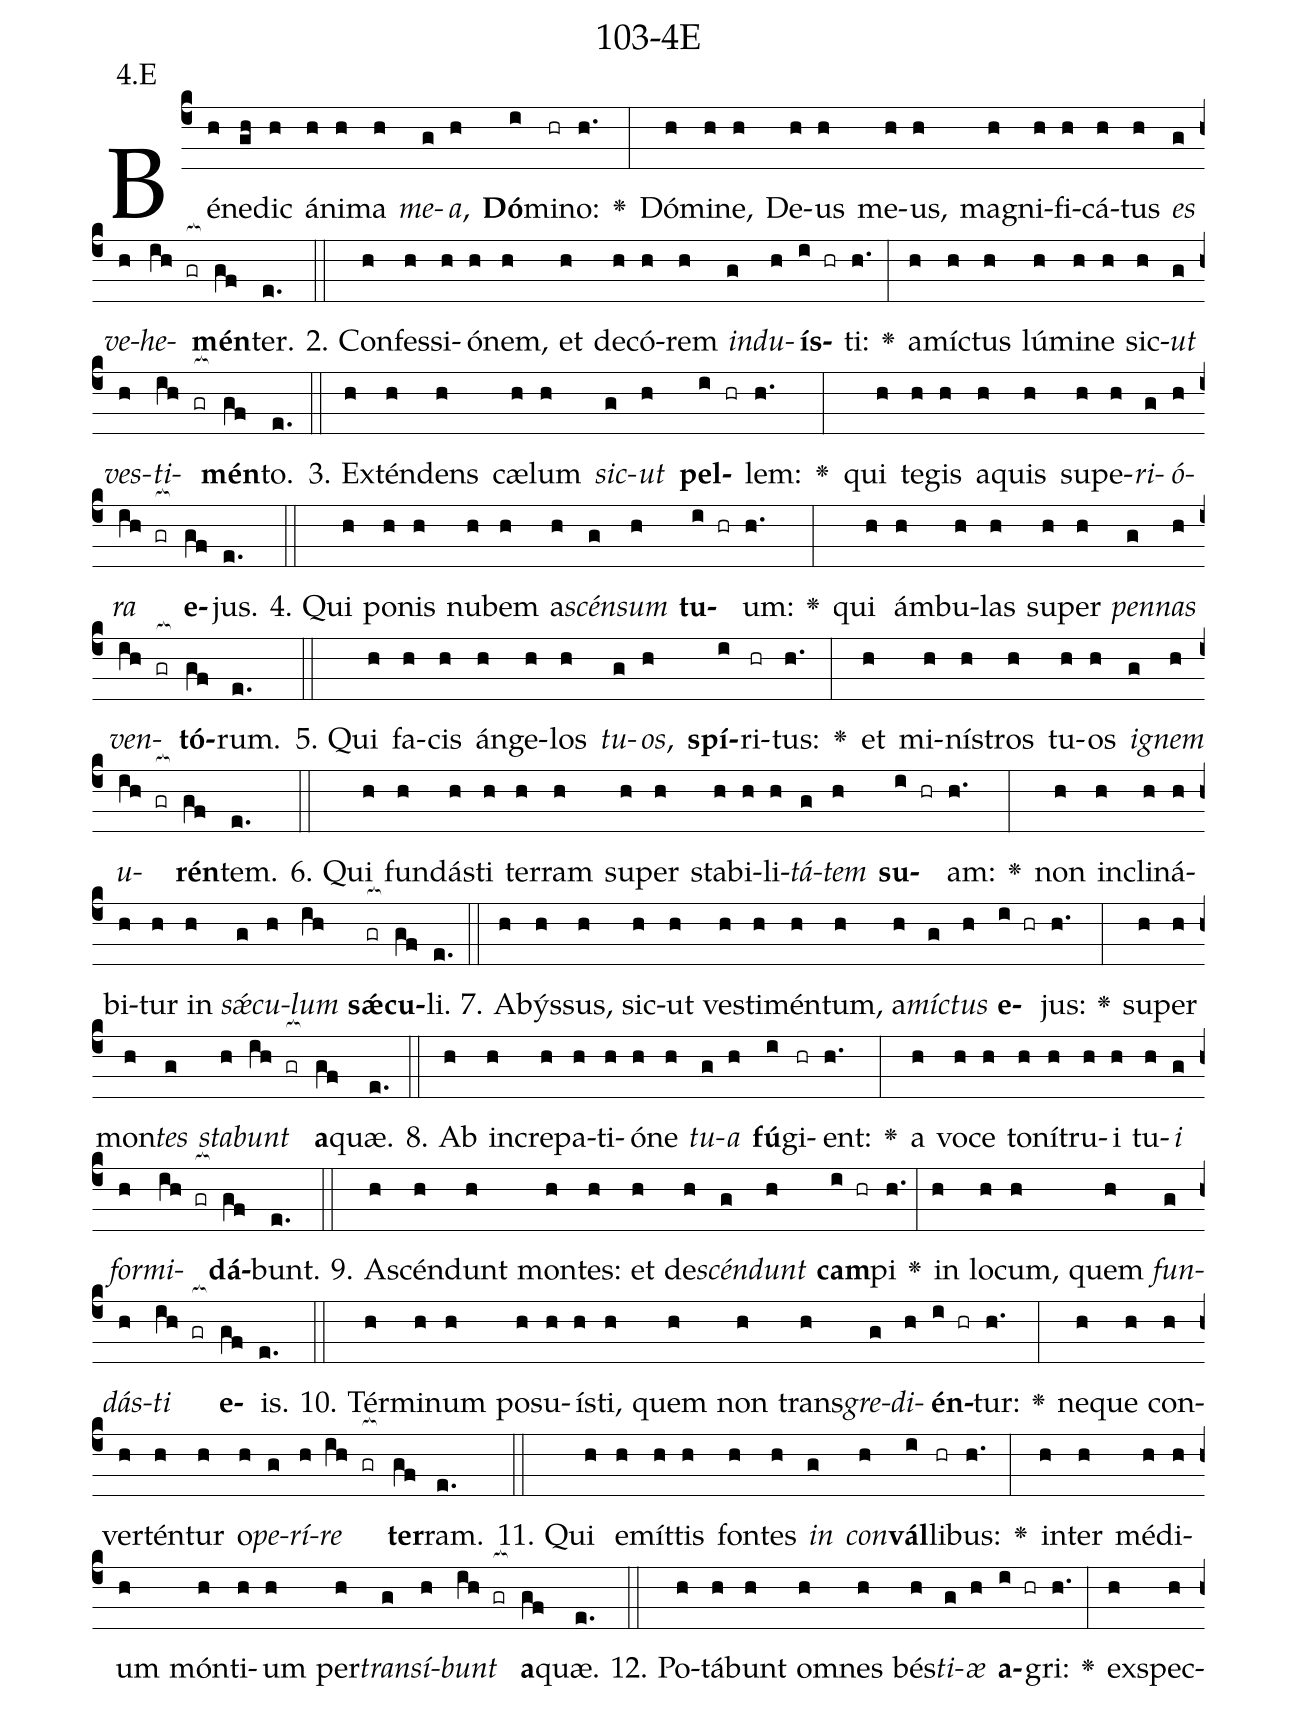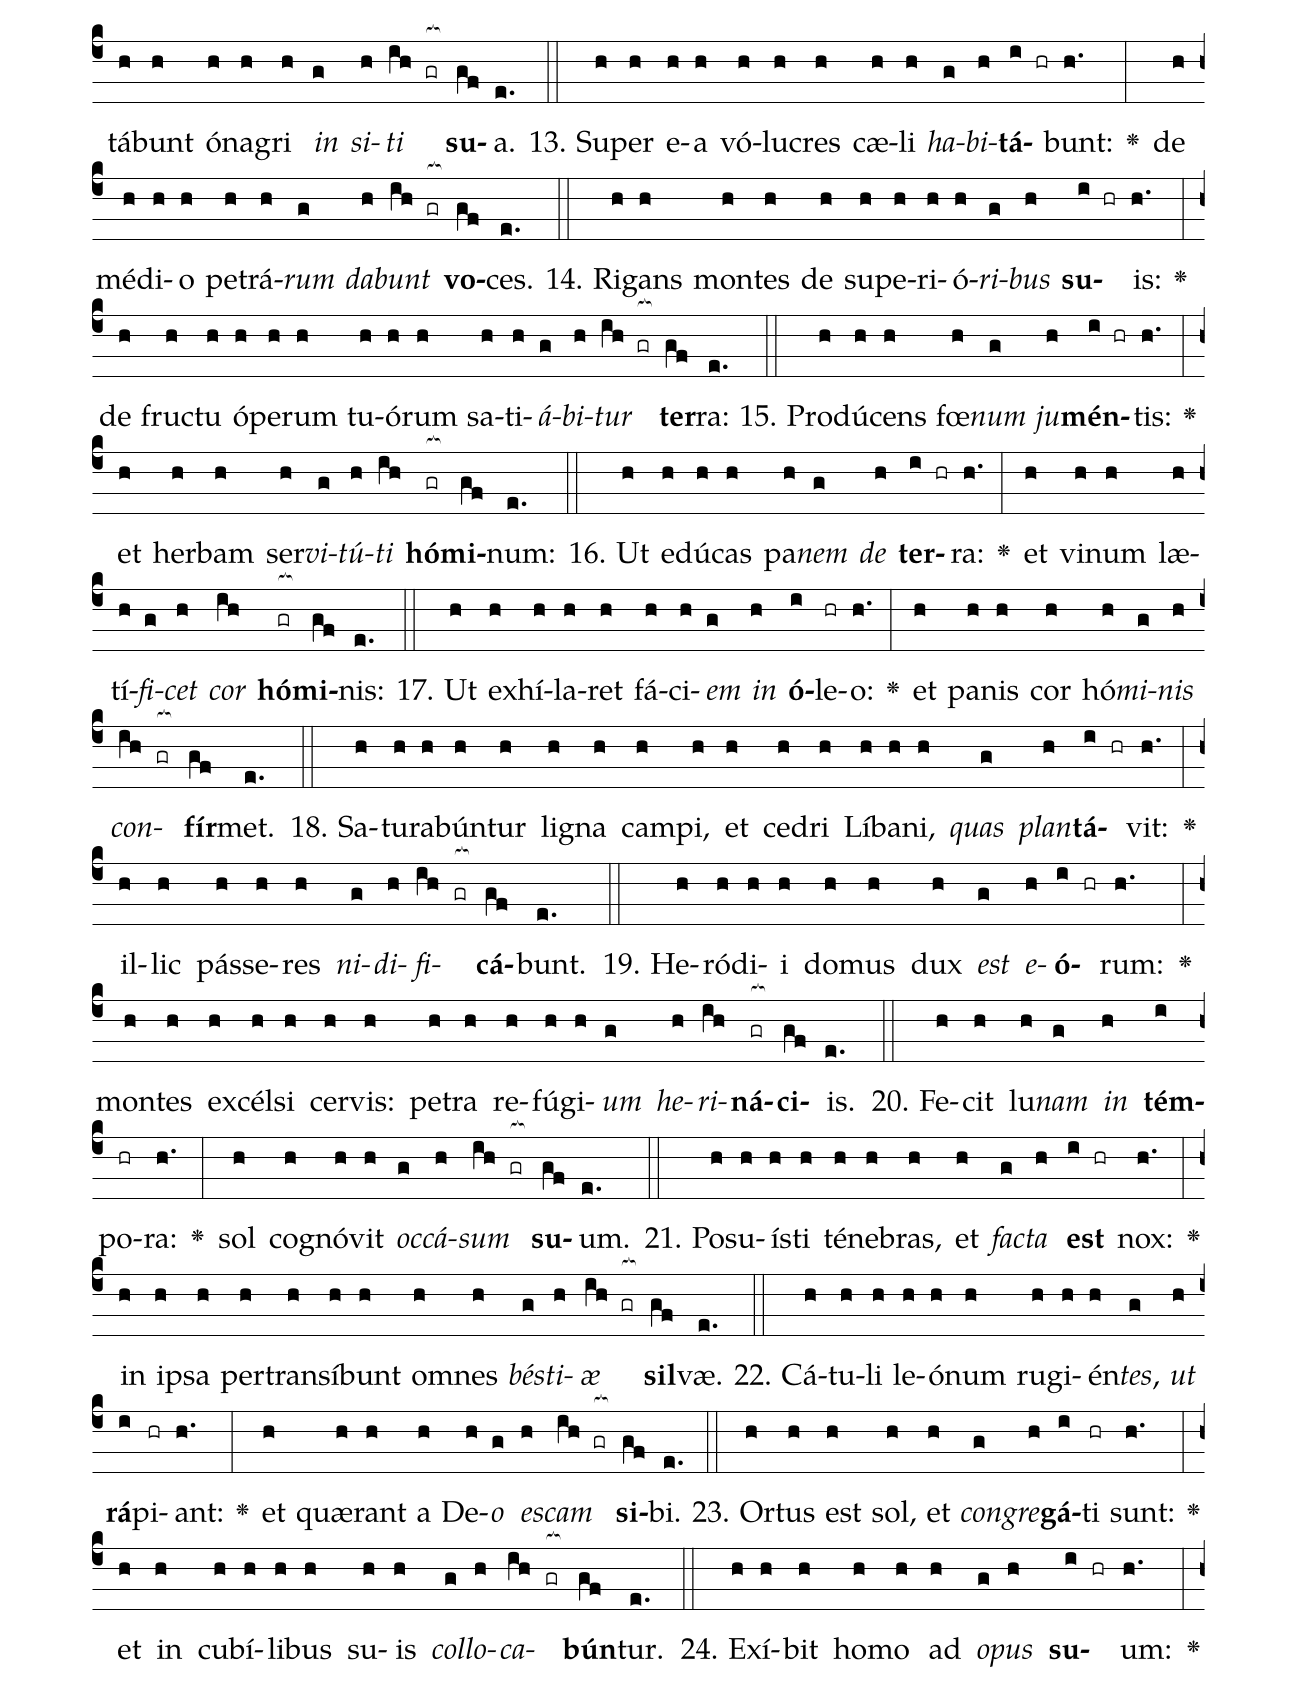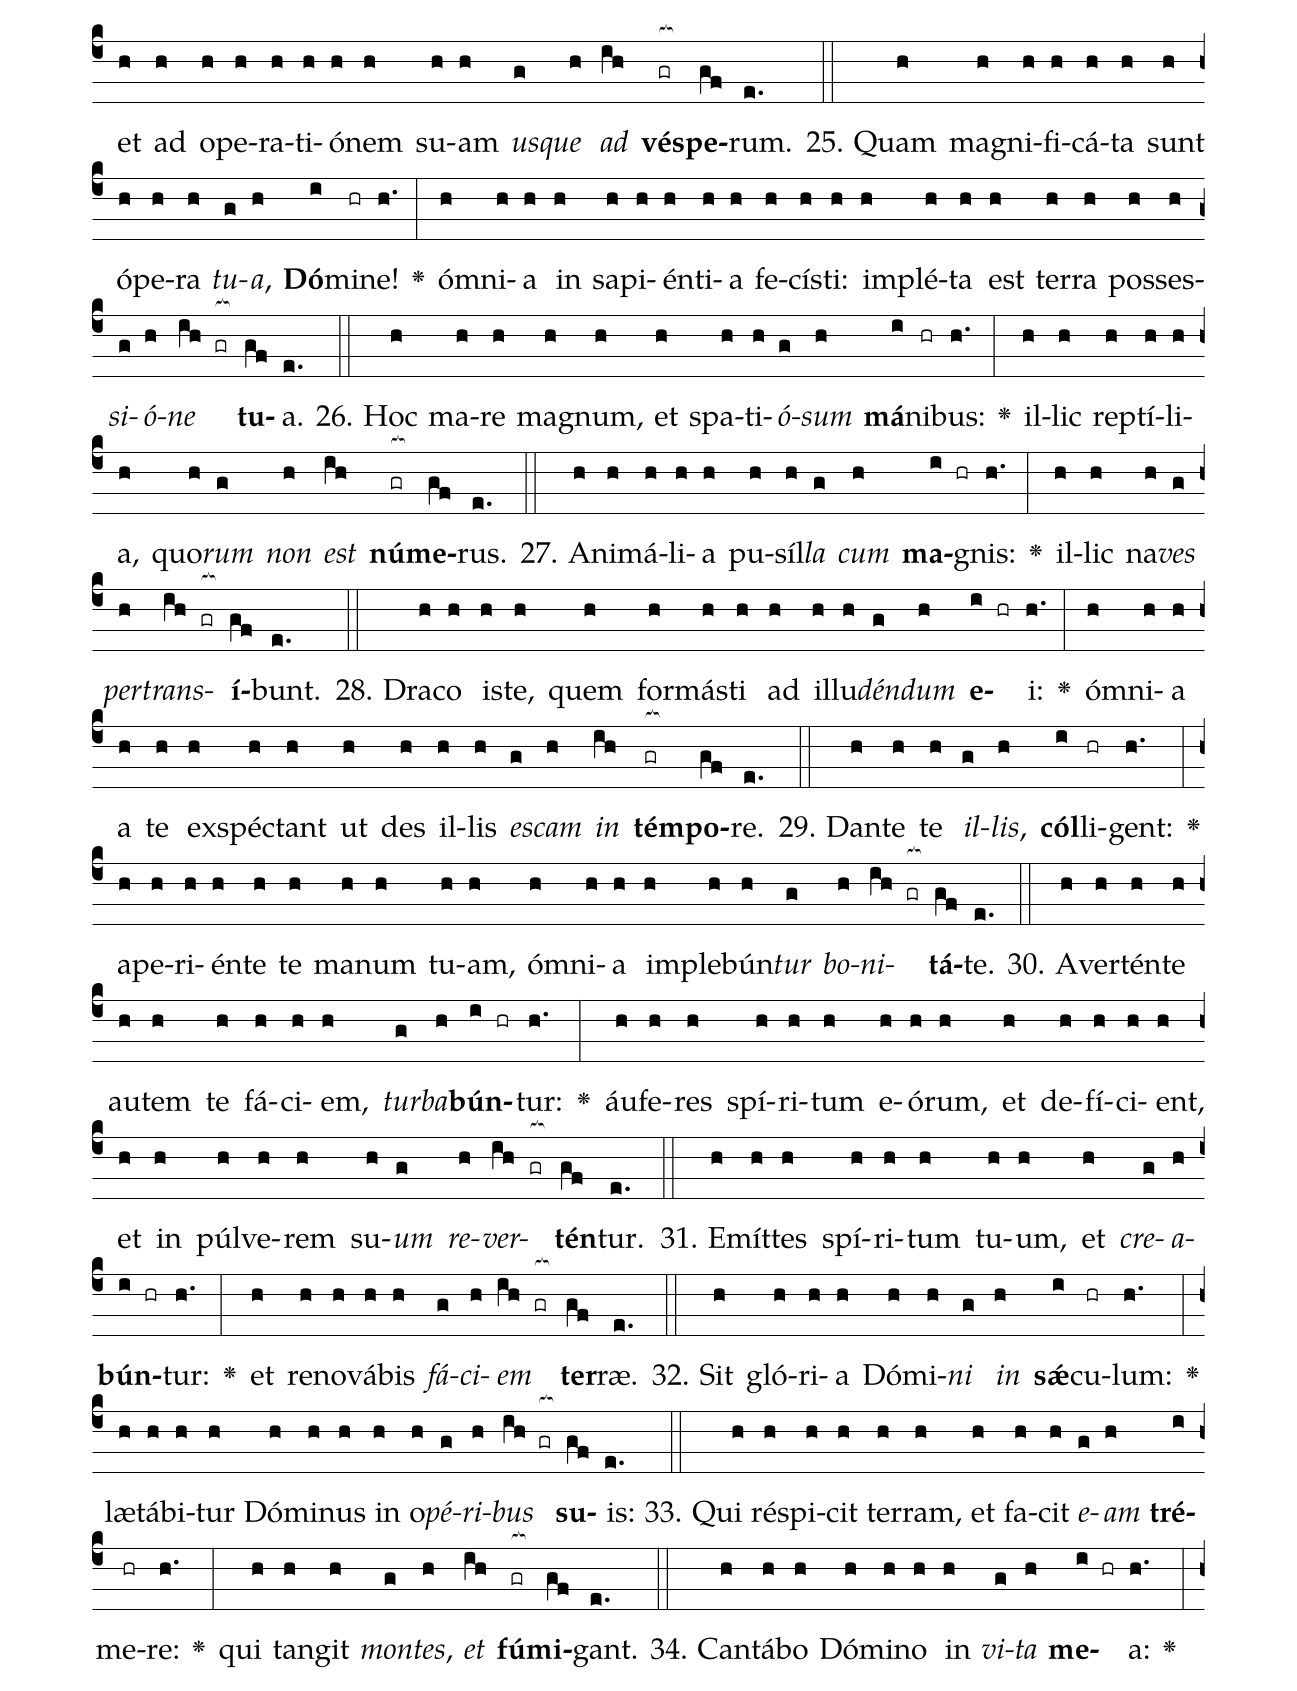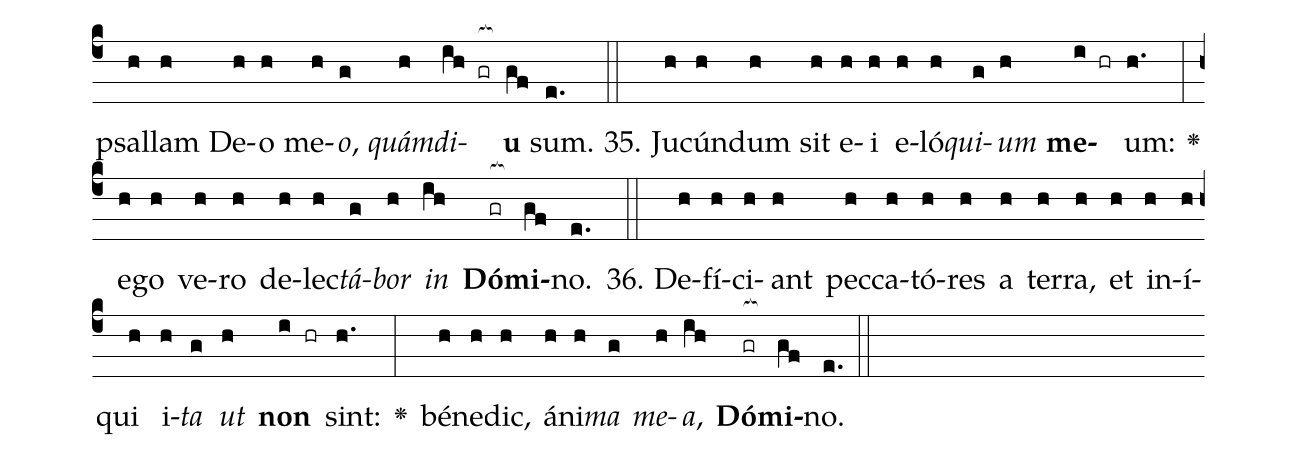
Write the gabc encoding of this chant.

name: 103-4E;
annotation: 4.E;
%%
(c4)Bé(h)ne(gh)dic(h) á(h)ni(h)ma(h) <i>me</i>(g)<i>a</i>,(h) <b>Dó</b>(i)mi(hr)no:(h.) <v>\greheightstar</v>(:) Dó(h)mi(h)ne,(h) De(h)us(h) me(h)us,(h) ma(h)gni(h)fi(h)cá(h)tus(h) <i>es</i>(g) <i>ve</i>(h)<i>he</i>(ih gr[ocb:1{])<b>mén</b>(gf[ocb:0}])ter.(e.) (::)
2. Con(h)fes(h)si(h)ó(h)nem,(h) et(h) de(h)có(h)rem(h) <i>ind</i>(g)<i>u</i>(h)<b>ís</b>(i hr)ti:(h.) <v>\greheightstar</v>(:) a(h)míc(h)tus(h) lú(h)mi(h)ne(h) sic(h)<i>ut</i>(g) <i>ves</i>(h)<i>ti</i>(ih gr[ocb:1{])<b>mén</b>(gf[ocb:0}])to.(e.) (::)
3. Ex(h)tén(h)dens(h) cæ(h)lum(h) <i>sic</i>(g)<i>ut</i>(h) <b>pel</b>(i hr)lem:(h.) <v>\greheightstar</v>(:) qui(h) te(h)gis(h) a(h)quis(h) su(h)pe(h)<i>ri</i>(g)<i>ó</i>(h)<i>ra</i>(ih gr[ocb:1{]) <b>e</b>(gf[ocb:0}])jus.(e.) (::)
4. Qui(h) po(h)nis(h) nu(h)bem(h) a(h)<i>scén</i>(g)<i>sum</i>(h) <b>tu</b>(i hr)um:(h.) <v>\greheightstar</v>(:) qui(h) ám(h)bu(h)las(h) su(h)per(h) <i>pen</i>(g)<i>nas</i>(h) <i>ven</i>(ih gr[ocb:1{])<b>tó</b>(gf[ocb:0}])rum.(e.) (::)
5. Qui(h) fa(h)cis(h) án(h)ge(h)los(h) <i>tu</i>(g)<i>os</i>,(h) <b>spí</b>(i)ri(hr)tus:(h.) <v>\greheightstar</v>(:) et(h) mi(h)nís(h)tros(h) tu(h)os(h) <i>i</i>(g)<i>gnem</i>(h) <i>u</i>(ih gr[ocb:1{])<b>rén</b>(gf[ocb:0}])tem.(e.) (::)
6. Qui(h) fun(h)dás(h)ti(h) ter(h)ram(h) su(h)per(h) sta(h)bi(h)li(h)<i>tá</i>(g)<i>tem</i>(h) <b>su</b>(i hr)am:(h.) <v>\greheightstar</v>(:) non(h) in(h)cli(h)ná(h)bi(h)tur(h) in(h) <i>sǽ</i>(g)<i>cu</i>(h)<i>lum</i>(ih) <b>sǽ</b>(gr[ocb:1{])<b>cu</b>(gf[ocb:0}])li.(e.) (::)
7. A(h)býs(h)sus,(h) sic(h)ut(h) ves(h)ti(h)mén(h)tum,(h) a(h)<i>míc</i>(g)<i>tus</i>(h) <b>e</b>(i hr)jus:(h.) <v>\greheightstar</v>(:) su(h)per(h) mon(h)<i>tes</i>(g) <i>sta</i>(h)<i>bunt</i>(ih gr[ocb:1{]) <b>a</b>(gf[ocb:0}])quæ.(e.) (::)
8. Ab(h) in(h)cre(h)pa(h)ti(h)ó(h)ne(h) <i>tu</i>(g)<i>a</i>(h) <b>fú</b>(i)gi(hr)ent:(h.) <v>\greheightstar</v>(:) a(h) vo(h)ce(h) to(h)ní(h)tru(h)i(h) tu(h)<i>i</i>(g) <i>for</i>(h)<i>mi</i>(ih gr[ocb:1{])<b>dá</b>(gf[ocb:0}])bunt.(e.) (::)
9. A(h)scén(h)dunt(h) mon(h)tes:(h) et(h) de(h)<i>scén</i>(g)<i>dunt</i>(h) <b>cam</b>(i hr)pi(h.) <v>\greheightstar</v>(:) in(h) lo(h)cum,(h) quem(h) <i>fun</i>(g)<i>dás</i>(h)<i>ti</i>(ih gr[ocb:1{]) <b>e</b>(gf[ocb:0}])is.(e.) (::)
10. Tér(h)mi(h)num(h) po(h)su(h)ís(h)ti,(h) quem(h) non(h) trans(h)<i>gre</i>(g)<i>di</i>(h)<b>én</b>(i hr)tur:(h.) <v>\greheightstar</v>(:) ne(h)que(h) con(h)ver(h)tén(h)tur(h) o(h)<i>pe</i>(g)<i>rí</i>(h)<i>re</i>(ih gr[ocb:1{]) <b>ter</b>(gf[ocb:0}])ram.(e.) (::)
11. Qui(h) e(h)mít(h)tis(h) fon(h)tes(h) <i>in</i>(g) <i>con</i>(h)<b>vál</b>(i)li(hr)bus:(h.) <v>\greheightstar</v>(:) in(h)ter(h) mé(h)di(h)um(h) món(h)ti(h)um(h) per(h)<i>trans</i>(g)<i>í</i>(h)<i>bunt</i>(ih gr[ocb:1{]) <b>a</b>(gf[ocb:0}])quæ.(e.) (::)
12. Po(h)tá(h)bunt(h) om(h)nes(h) bés(h)<i>ti</i>(g)<i>æ</i>(h) <b>a</b>(i hr)gri:(h.) <v>\greheightstar</v>(:) ex(h)spec(h)tá(h)bunt(h) ó(h)na(h)gri(h) <i>in</i>(g) <i>si</i>(h)<i>ti</i>(ih gr[ocb:1{]) <b>su</b>(gf[ocb:0}])a.(e.) (::)
13. Su(h)per(h) e(h)a(h) vó(h)lu(h)cres(h) cæ(h)li(h) <i>ha</i>(g)<i>bi</i>(h)<b>tá</b>(i hr)bunt:(h.) <v>\greheightstar</v>(:) de(h) mé(h)di(h)o(h) pe(h)trá(h)<i>rum</i>(g) <i>da</i>(h)<i>bunt</i>(ih gr[ocb:1{]) <b>vo</b>(gf[ocb:0}])ces.(e.) (::)
14. Ri(h)gans(h) mon(h)tes(h) de(h) su(h)pe(h)ri(h)ó(h)<i>ri</i>(g)<i>bus</i>(h) <b>su</b>(i hr)is:(h.) <v>\greheightstar</v>(:) de(h) fruc(h)tu(h) ó(h)pe(h)rum(h) tu(h)ó(h)rum(h) sa(h)ti(h)<i>á</i>(g)<i>bi</i>(h)<i>tur</i>(ih gr[ocb:1{]) <b>ter</b>(gf[ocb:0}])ra:(e.) (::)
15. Pro(h)dú(h)cens(h) fœ(h)<i>num</i>(g) <i>ju</i>(h)<b>mén</b>(i hr)tis:(h.) <v>\greheightstar</v>(:) et(h) her(h)bam(h) ser(h)<i>vi</i>(g)<i>tú</i>(h)<i>ti</i>(ih) <b>hó</b>(gr[ocb:1{])<b>mi</b>(gf[ocb:0}])num:(e.) (::)
16. Ut(h) e(h)dú(h)cas(h) pa(h)<i>nem</i>(g) <i>de</i>(h) <b>ter</b>(i hr)ra:(h.) <v>\greheightstar</v>(:) et(h) vi(h)num(h) læ(h)tí(h)<i>fi</i>(g)<i>cet</i>(h) <i>cor</i>(ih) <b>hó</b>(gr[ocb:1{])<b>mi</b>(gf[ocb:0}])nis:(e.) (::)
17. Ut(h) ex(h)hí(h)la(h)ret(h) fá(h)ci(h)<i>em</i>(g) <i>in</i>(h) <b>ó</b>(i)le(hr)o:(h.) <v>\greheightstar</v>(:) et(h) pa(h)nis(h) cor(h) hó(h)<i>mi</i>(g)<i>nis</i>(h) <i>con</i>(ih gr[ocb:1{])<b>fír</b>(gf[ocb:0}])met.(e.) (::)
18. Sa(h)tu(h)ra(h)bún(h)tur(h) li(h)gna(h) cam(h)pi,(h) et(h) ce(h)dri(h) Lí(h)ba(h)ni,(h) <i>quas</i>(g) <i>plan</i>(h)<b>tá</b>(i hr)vit:(h.) <v>\greheightstar</v>(:) il(h)lic(h) pás(h)se(h)res(h) <i>ni</i>(g)<i>di</i>(h)<i>fi</i>(ih gr[ocb:1{])<b>cá</b>(gf[ocb:0}])bunt.(e.) (::)
19. He(h)ró(h)di(h)i(h) do(h)mus(h) dux(h) <i>est</i>(g) <i>e</i>(h)<b>ó</b>(i hr)rum:(h.) <v>\greheightstar</v>(:) mon(h)tes(h) ex(h)cél(h)si(h) cer(h)vis:(h) pe(h)tra(h) re(h)fú(h)gi(h)<i>um</i>(g) <i>he</i>(h)<i>ri</i>(ih)<b>ná</b>(gr[ocb:1{])<b>ci</b>(gf[ocb:0}])is.(e.) (::)
20. Fe(h)cit(h) lu(h)<i>nam</i>(g) <i>in</i>(h) <b>tém</b>(i)po(hr)ra:(h.) <v>\greheightstar</v>(:) sol(h) co(h)gnó(h)vit(h) <i>oc</i>(g)<i>cá</i>(h)<i>sum</i>(ih gr[ocb:1{]) <b>su</b>(gf[ocb:0}])um.(e.) (::)
21. Po(h)su(h)ís(h)ti(h) té(h)ne(h)bras,(h) et(h) <i>fac</i>(g)<i>ta</i>(h) <b>est</b>(i hr) nox:(h.) <v>\greheightstar</v>(:) in(h) ip(h)sa(h) per(h)trans(h)í(h)bunt(h) om(h)nes(h) <i>bés</i>(g)<i>ti</i>(h)<i>æ</i>(ih gr[ocb:1{]) <b>sil</b>(gf[ocb:0}])væ.(e.) (::)
22. Cá(h)tu(h)li(h) le(h)ó(h)num(h) ru(h)gi(h)én(h)<i>tes</i>,(g) <i>ut</i>(h) <b>rá</b>(i)pi(hr)ant:(h.) <v>\greheightstar</v>(:) et(h) quæ(h)rant(h) a(h) De(h)<i>o</i>(g) <i>es</i>(h)<i>cam</i>(ih gr[ocb:1{]) <b>si</b>(gf[ocb:0}])bi.(e.) (::)
23. Or(h)tus(h) est(h) sol,(h) et(h) <i>con</i>(g)<i>gre</i>(h)<b>gá</b>(i)ti(hr) sunt:(h.) <v>\greheightstar</v>(:) et(h) in(h) cu(h)bí(h)li(h)bus(h) su(h)is(h) <i>col</i>(g)<i>lo</i>(h)<i>ca</i>(ih gr[ocb:1{])<b>bún</b>(gf[ocb:0}])tur.(e.) (::)
24. Ex(h)í(h)bit(h) ho(h)mo(h) ad(h) <i>o</i>(g)<i>pus</i>(h) <b>su</b>(i hr)um:(h.) <v>\greheightstar</v>(:) et(h) ad(h) o(h)pe(h)ra(h)ti(h)ó(h)nem(h) su(h)am(h) <i>us</i>(g)<i>que</i>(h) <i>ad</i>(ih) <b>vés</b>(gr[ocb:1{])<b>pe</b>(gf[ocb:0}])rum.(e.) (::)
25. Quam(h) ma(h)gni(h)fi(h)cá(h)ta(h) sunt(h) ó(h)pe(h)ra(h) <i>tu</i>(g)<i>a</i>,(h) <b>Dó</b>(i)mi(hr)ne!(h.) <v>\greheightstar</v>(:) óm(h)ni(h)a(h) in(h) sa(h)pi(h)én(h)ti(h)a(h) fe(h)cís(h)ti:(h) im(h)plé(h)ta(h) est(h) ter(h)ra(h) pos(h)ses(h)<i>si</i>(g)<i>ó</i>(h)<i>ne</i>(ih gr[ocb:1{]) <b>tu</b>(gf[ocb:0}])a.(e.) (::)
26. Hoc(h) ma(h)re(h) ma(h)gnum,(h) et(h) spa(h)ti(h)<i>ó</i>(g)<i>sum</i>(h) <b>má</b>(i)ni(hr)bus:(h.) <v>\greheightstar</v>(:) il(h)lic(h) rep(h)tí(h)li(h)a,(h) quo(h)<i>rum</i>(g) <i>non</i>(h) <i>est</i>(ih) <b>nú</b>(gr[ocb:1{])<b>me</b>(gf[ocb:0}])rus.(e.) (::)
27. A(h)ni(h)má(h)li(h)a(h) pu(h)síl(h)<i>la</i>(g) <i>cum</i>(h) <b>ma</b>(i hr)gnis:(h.) <v>\greheightstar</v>(:) il(h)lic(h) na(h)<i>ves</i>(g) <i>per</i>(h)<i>trans</i>(ih gr[ocb:1{])<b>í</b>(gf[ocb:0}])bunt.(e.) (::)
28. Dra(h)co(h) is(h)te,(h) quem(h) for(h)más(h)ti(h) ad(h) il(h)lu(h)<i>dén</i>(g)<i>dum</i>(h) <b>e</b>(i hr)i:(h.) <v>\greheightstar</v>(:) óm(h)ni(h)a(h) a(h) te(h) ex(h)spéc(h)tant(h) ut(h) des(h) il(h)lis(h) <i>es</i>(g)<i>cam</i>(h) <i>in</i>(ih) <b>tém</b>(gr[ocb:1{])<b>po</b>(gf[ocb:0}])re.(e.) (::)
29. Dan(h)te(h) te(h) <i>il</i>(g)<i>lis</i>,(h) <b>cól</b>(i)li(hr)gent:(h.) <v>\greheightstar</v>(:) a(h)pe(h)ri(h)én(h)te(h) te(h) ma(h)num(h) tu(h)am,(h) óm(h)ni(h)a(h) im(h)ple(h)bún(h)<i>tur</i>(g) <i>bo</i>(h)<i>ni</i>(ih gr[ocb:1{])<b>tá</b>(gf[ocb:0}])te.(e.) (::)
30. A(h)ver(h)tén(h)te(h) au(h)tem(h) te(h) fá(h)ci(h)em,(h) <i>tur</i>(g)<i>ba</i>(h)<b>bún</b>(i hr)tur:(h.) <v>\greheightstar</v>(:) áu(h)fe(h)res(h) spí(h)ri(h)tum(h) e(h)ó(h)rum,(h) et(h) de(h)fí(h)ci(h)ent,(h) et(h) in(h) púl(h)ve(h)rem(h) su(h)<i>um</i>(g) <i>re</i>(h)<i>ver</i>(ih gr[ocb:1{])<b>tén</b>(gf[ocb:0}])tur.(e.) (::)
31. E(h)mít(h)tes(h) spí(h)ri(h)tum(h) tu(h)um,(h) et(h) <i>cre</i>(g)<i>a</i>(h)<b>bún</b>(i hr)tur:(h.) <v>\greheightstar</v>(:) et(h) re(h)no(h)vá(h)bis(h) <i>fá</i>(g)<i>ci</i>(h)<i>em</i>(ih gr[ocb:1{]) <b>ter</b>(gf[ocb:0}])ræ.(e.) (::)
32. Sit(h) gló(h)ri(h)a(h) Dó(h)mi(h)<i>ni</i>(g) <i>in</i>(h) <b>sǽ</b>(i)cu(hr)lum:(h.) <v>\greheightstar</v>(:) læ(h)tá(h)bi(h)tur(h) Dó(h)mi(h)nus(h) in(h) o(h)<i>pé</i>(g)<i>ri</i>(h)<i>bus</i>(ih gr[ocb:1{]) <b>su</b>(gf[ocb:0}])is:(e.) (::)
33. Qui(h) ré(h)spi(h)cit(h) ter(h)ram,(h) et(h) fa(h)cit(h) <i>e</i>(g)<i>am</i>(h) <b>tré</b>(i)me(hr)re:(h.) <v>\greheightstar</v>(:) qui(h) tan(h)git(h) <i>mon</i>(g)<i>tes</i>,(h) <i>et</i>(ih) <b>fú</b>(gr[ocb:1{])<b>mi</b>(gf[ocb:0}])gant.(e.) (::)
34. Can(h)tá(h)bo(h) Dó(h)mi(h)no(h) in(h) <i>vi</i>(g)<i>ta</i>(h) <b>me</b>(i hr)a:(h.) <v>\greheightstar</v>(:) psal(h)lam(h) De(h)o(h) me(h)<i>o</i>,(g) <i>quám</i>(h)<i>di</i>(ih gr[ocb:1{])<b>u</b>(gf[ocb:0}]) sum.(e.) (::)
35. Ju(h)cún(h)dum(h) sit(h) e(h)i(h) e(h)ló(h)<i>qui</i>(g)<i>um</i>(h) <b>me</b>(i hr)um:(h.) <v>\greheightstar</v>(:) e(h)go(h) ve(h)ro(h) de(h)lec(h)<i>tá</i>(g)<i>bor</i>(h) <i>in</i>(ih) <b>Dó</b>(gr[ocb:1{])<b>mi</b>(gf[ocb:0}])no.(e.) (::)
36. De(h)fí(h)ci(h)ant(h) pec(h)ca(h)tó(h)res(h) a(h) ter(h)ra,(h) et(h) in(h)í(h)qui(h) i(h)<i>ta</i>(g) <i>ut</i>(h) <b>non</b>(i hr) sint:(h.) <v>\greheightstar</v>(:) bé(h)ne(h)dic,(h) á(h)ni(h)<i>ma</i>(g) <i>me</i>(h)<i>a</i>,(ih) <b>Dó</b>(gr[ocb:1{])<b>mi</b>(gf[ocb:0}])no.(e.) (::)
